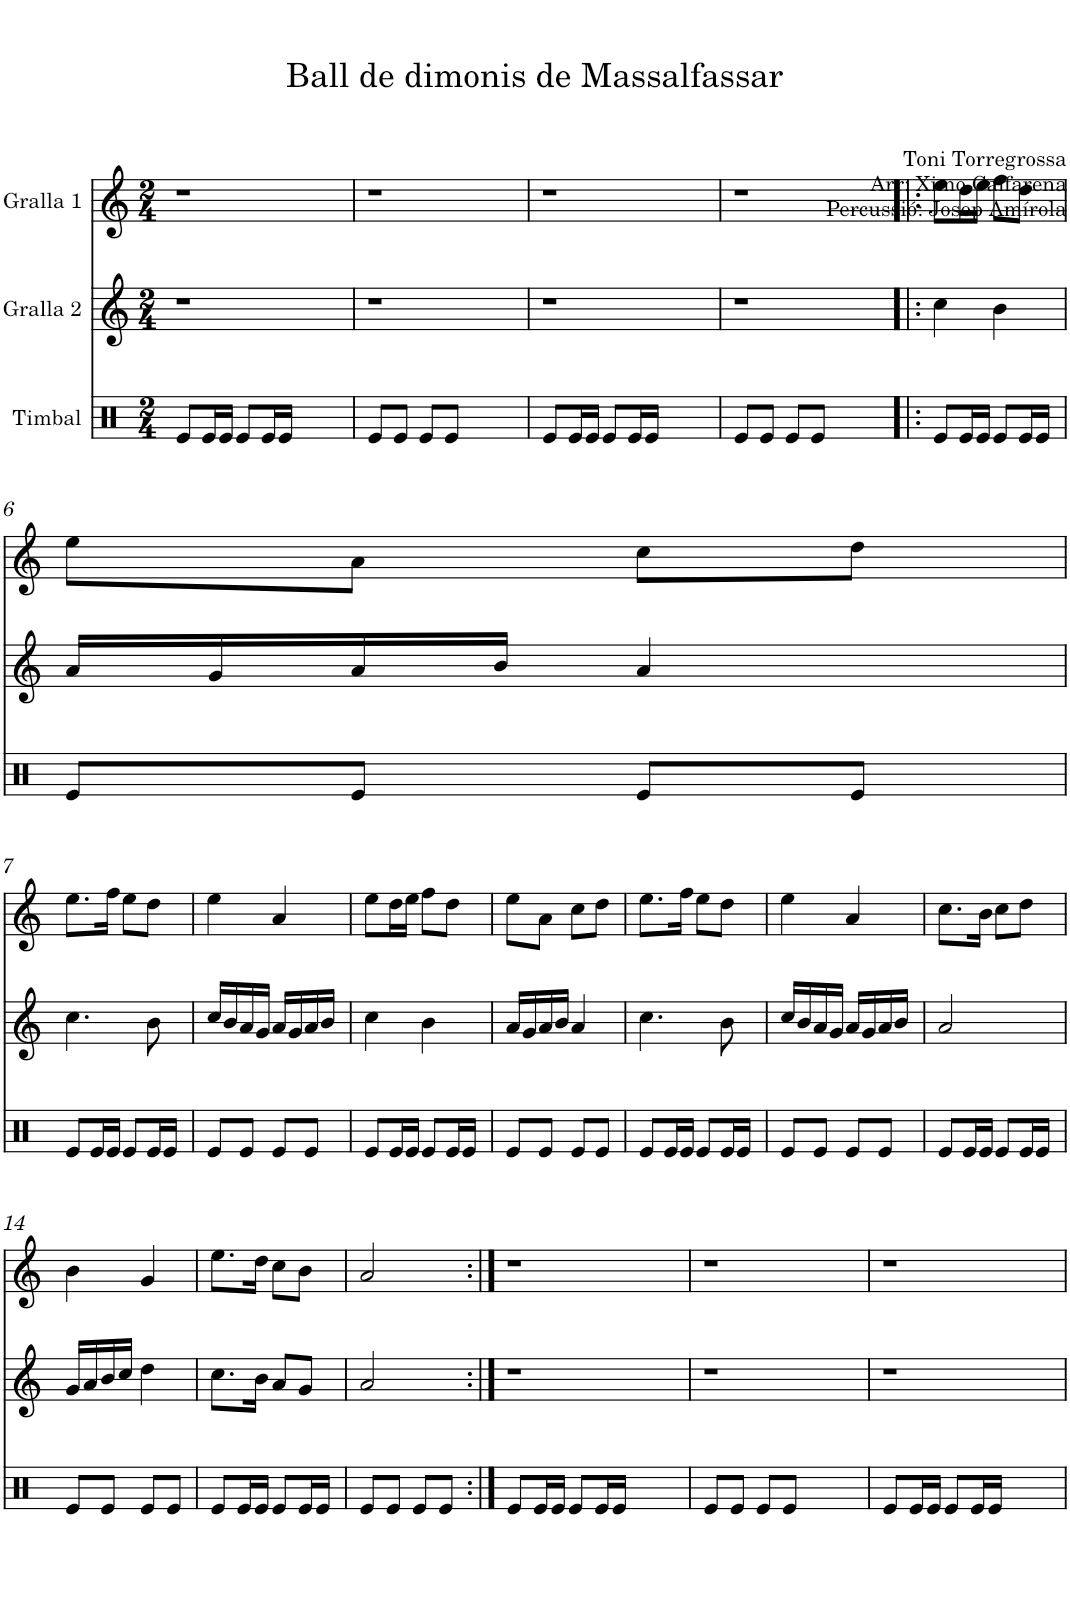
**kern	**kern	**kern
*part3	*part2	*part1
*staff3	*staff2	*staff1
*I"Timbal	*I"Gralla 2	*I"Gralla 1
*clefX	*clefG2	*clefG2
*k[]	*k[]	*k[]
*M2/4	*M2/4	*M2/4
=1	=1	=1
8e/L	2r	2r
16e/L	.	.
16e/JJ	.	.
8e/L	.	.
16e/L	.	.
16e/JJ	.	.
2ryy	2ryy	2ryy
=2	=2	=2
8e/L	2r	2r
8e/J	.	.
8e/L	.	.
8e/J	.	.
2ryy	2ryy	2ryy
=3	=3	=3
8e/L	2r	2r
16e/L	.	.
16e/JJ	.	.
8e/L	.	.
16e/L	.	.
16e/JJ	.	.
2ryy	2ryy	2ryy
=4	=4	=4
8e/L	2r	2r
8e/J	.	.
8e/L	.	.
8e/J	.	.
2ryy	2ryy	2ryy
=5!|:	=5!|:	=5!|:
8e/L	4cc\	8ee\L
16e/L	.	16dd\L
16e/JJ	.	16ee\JJ
8e/L	4b\	8ff\L
16e/L	.	8dd\J
16e/JJ	.	.
!!LO:LB:g=z
=6	=6	=6
8e/L	16a/LL	8ee\L
.	16g/	.
8e/J	16a/	8a\J
.	16b/JJ	.
8e/L	4a/	8cc\L
8e/J	.	8dd\J
!!LO:LB:g=z
=7	=7	=7
8e/L	4.cc\	8.ee\L
16e/L	.	.
16e/JJ	.	16ff\Jk
8e/L	.	8ee\L
16e/L	8b\	8dd\J
16e/JJ	.	.
=8	=8	=8
8e/L	16cc/LL	4ee\
.	16b/	.
8e/J	16a/	.
.	16g/JJ	.
8e/L	16a/LL	4a/
.	16g/	.
8e/J	16a/	.
.	16b/JJ	.
=9	=9	=9
8e/L	4cc\	8ee\L
16e/L	.	16dd\L
16e/JJ	.	16ee\JJ
8e/L	4b\	8ff\L
16e/L	.	8dd\J
16e/JJ	.	.
=10	=10	=10
8e/L	16a/LL	8ee\L
.	16g/	.
8e/J	16a/	8a\J
.	16b/JJ	.
8e/L	4a/	8cc\L
8e/J	.	8dd\J
=11	=11	=11
8e/L	4.cc\	8.ee\L
16e/L	.	.
16e/JJ	.	16ff\Jk
8e/L	.	8ee\L
16e/L	8b\	8dd\J
16e/JJ	.	.
=12	=12	=12
8e/L	16cc/LL	4ee\
.	16b/	.
8e/J	16a/	.
.	16g/JJ	.
8e/L	16a/LL	4a/
.	16g/	.
8e/J	16a/	.
.	16b/JJ	.
=13	=13	=13
8e/L	2a/	8.cc\L
16e/L	.	.
16e/JJ	.	16b\Jk
8e/L	.	8cc\L
16e/L	.	8dd\J
16e/JJ	.	.
!!LO:LB:g=z
=14	=14	=14
8e/L	16g/LL	4b\
.	16a/	.
8e/J	16b/	.
.	16cc/JJ	.
8e/L	4dd\	4g/
8e/J	.	.
=15	=15	=15
8e/L	8.cc\L	8.ee\L
16e/L	.	.
16e/JJ	16b\Jk	16dd\Jk
8e/L	8a/L	8cc\L
16e/L	8g/J	8b\J
16e/JJ	.	.
=16	=16	=16
8e/L	2a/	2a/
8e/J	.	.
8e/L	.	.
8e/J	.	.
=17:|!	=17:|!	=17:|!
8e/L	2r	2r
16e/L	.	.
16e/JJ	.	.
8e/L	.	.
16e/L	.	.
16e/JJ	.	.
2ryy	2ryy	2ryy
=18	=18	=18
8e/L	2r	2r
8e/J	.	.
8e/L	.	.
8e/J	.	.
2ryy	2ryy	2ryy
=19	=19	=19
8e/L	2r	2r
16e/L	.	.
16e/JJ	.	.
8e/L	.	.
16e/L	.	.
16e/JJ	.	.
2ryy	2ryy	2ryy
=	=	=
*-	*-	*-
